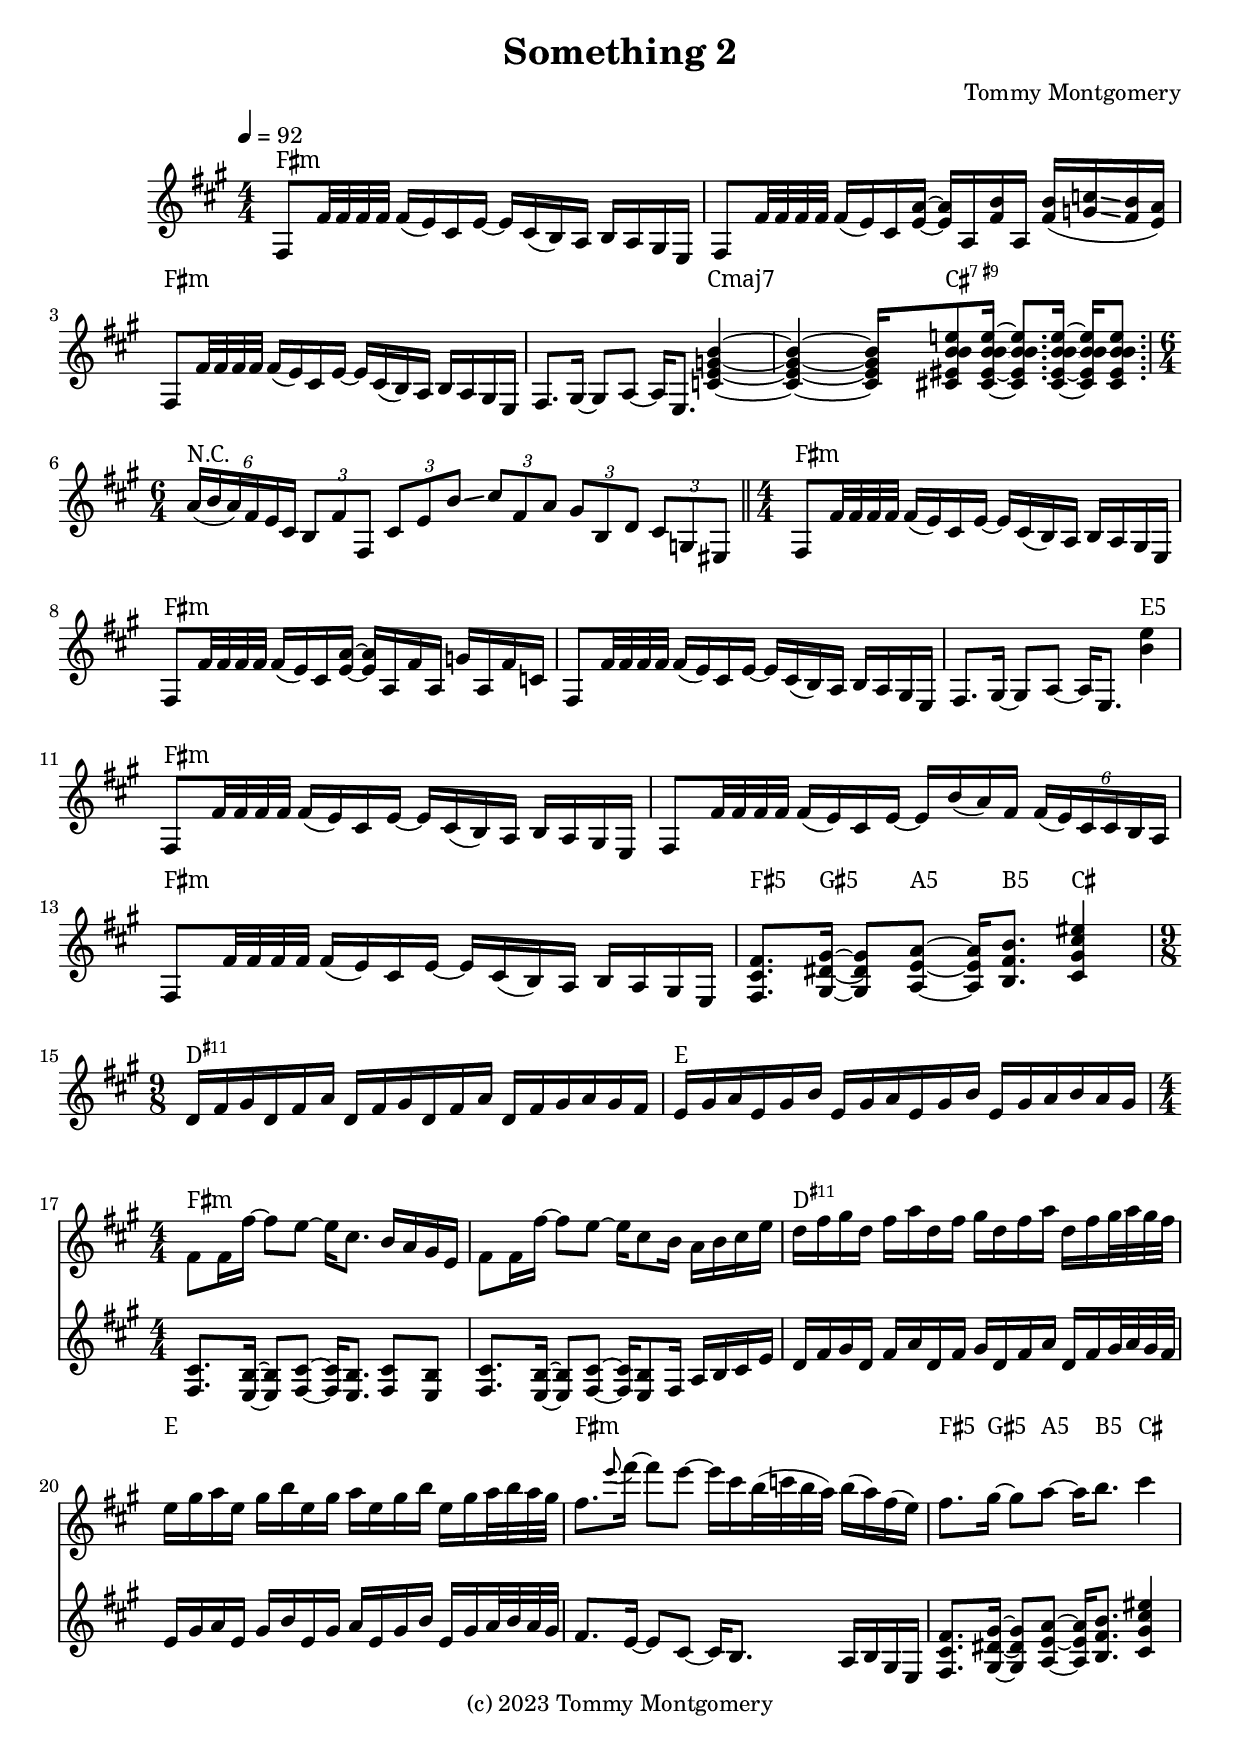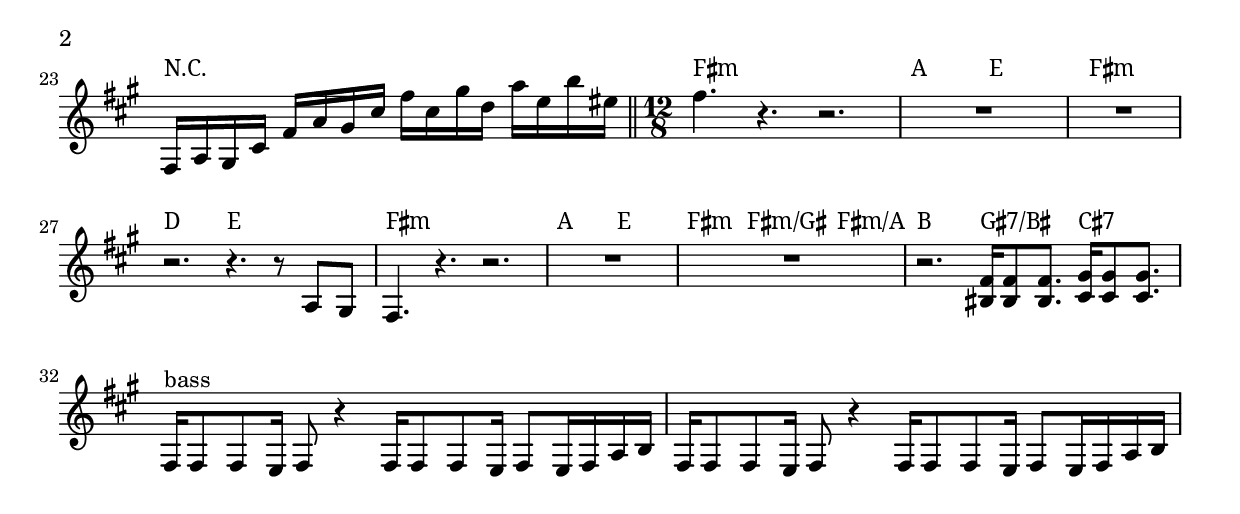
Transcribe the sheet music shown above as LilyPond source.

\version "2.24.0"
\language "english"

\header {
  title = "Something 2"
  composer = "Tommy Montgomery"
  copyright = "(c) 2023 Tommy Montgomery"
}

global = {
  \key fs \minor
  \set Staff.printKeyCancellation = ##f
  \numericTimeSignature
  % \compressFullBarRests
  \omit Voice.StringNumber
  \override TupletBracket.bracket-visibility = #'if-no-beam
  \override MultiMeasureRest.expand-limit = #3
  \override Score.ChordName.font-name = #"Noto Serif"
  \override Score.ChordName.font-size = #0
  \override Score.LyricText.font-name = #"Noto Serif"
  \override Score.LyricText.font-size = #0
  \tempo 4 = 92
}

mainRiffBarOne = \relative c {
  fs8 fs'32 fs fs fs fs16( e) cs e ~ e cs( b) a b a gs e |
}

guitarOne = \relative c {
  \global
  \time 4/4

  \mainRiffBarOne
  fs8 fs'32 fs fs fs fs16( e) cs <e a> ~ q a, <fs' b> a, <fs' b>(\glissando <g c>\glissando <fs b> <e a>) |
  \mainRiffBarOne
  fs,8. gs16 ~ gs8 a ~ a16 e8. <c' e g b>4 ~ | q4 ~ q16 <cs es b' b e!>8 q16 ~ q8. q16 ~ q q8. |

  \time 1,1,1,1,1,1 6/4


  \tuplet 6/4 { a'16( b a) fs e cs } \tuplet 3/2 4 { b8 fs' fs, cs' e b'\glissando cs fs, a gs b, d cs g es } |

  \time 4/4

  \bar "||"

  \mainRiffBarOne
  fs8 fs'32 fs fs fs fs16( e) cs <e a> ~ q a, fs' a, g' a, fs' c |
  \mainRiffBarOne
  fs,8. gs16 ~ gs8 a ~ a16 e8. <b'' e>4  |

  \mainRiffBarOne
  fs,8 fs'32 fs fs fs fs16( e) cs e ~ e b'( a) fs \tuplet 6/4 { fs( e) cs cs b a } |
  \mainRiffBarOne
  <fs cs' fs>8. <gs ds' gs>16 ~ q8 <a e' a> ~ q16 <b fs' b>8. <cs gs' cs es>4 |

  \time 9/8
  \repeat unfold 2 { d16 fs gs d fs a } d, fs gs a gs fs |
  \repeat unfold 2 { e gs a e gs b } e, gs a b a gs |

  \time 4/4
  fs8 fs16 fs' ~ fs8 e ~ e16 cs8. b16 a gs e |
  fs8 fs16 fs' ~ fs8 e ~ e16 cs8 b16 a b cs e |

  \repeat unfold 2 { d16 fs gs d fs a } d, fs gs32 a gs fs |
  \repeat unfold 2 { e16 gs a e gs b } e, gs a32 b a gs |

  fs8. \grace e'8( fs16) ~ fs8 e ~ e16 cs16 b32( c b a) b16( a) fs( e) |
  fs8. gs16 ~ gs8 a8 ~ a16 b8. cs4 |

  fs,,,16 a gs cs fs a gs cs fs cs gs' d a' e b' es, |

  \time 12/8

  \bar "||"

  fs4. r4. r2. | R1*12/8*2 | r2. r4. r8 a,,8 gs |
  fs4. r4. r2. | R1*12/8*2 | r2. <bs fs'>16 q8 q8. <cs gs'>16 q8 q8. |


  fs,16^"bass" fs8 fs e16 fs8 r4 fs16 fs8 fs e16 fs8 e16 fs a b |
  fs16 fs8 fs e16 fs8 r4 fs16 fs8 fs e16 fs8 e16 fs a b |

  %{
  \repeat unfold 2 {
    fs,16 fs fs cs' cs cs e e e fs fs fs g fs e g |
    fs fs fs e e e cs cs cs  fs, fs fs
  }
  \alternative {
    { e fs g fs | }
    { e fs g b  | }
  }

  \repeat unfold 2 {
    cs cs cs g' g g b b b cs cs cs d cs b d |
    cs cs cs b b b g g g cs, cs cs
  }
  \alternative {
    { b cs d b | }
    { \tuplet 6/4 { d cs b b g e } | }
  }
  %}



}

guitarTwo = \relative c {
  \global

  R1*5 |
  R1*6/4 |

  R1*8 |
  R1*9/8*2 |

  <fs cs'>8. <e b'>16 ~ q8 <fs cs'> ~ q16 <e b'>8. <fs cs'>8 <e b'> |
  <fs cs'>8. <e b'>16 ~ q8 <fs cs'> ~ q16 <e b'>8 fs16 a b cs e |

  \repeat unfold 2 { d16 fs gs d fs a } d, fs gs32 a gs fs |
  \repeat unfold 2 { e16 gs a e gs b } e, gs a32 b a gs |
  fs8. e16 ~ e8 cs ~ cs16 b8. a16 b gs e |
  <fs cs' fs>8. <gs ds' gs>16 ~ q8 <a e' a> ~ q16 <b fs' b>8. <cs gs' cs es>4 |

  R1 |





  % fs''8. fs16 fs( g32 fs) e16 fs ~ fs8. fs16 fs( g32 fs) e16 fs ~ |
%   fs8.
}

vocalMelody = \relative c'' {
}

allTheLyrics = \lyricmode {
}

guitarOneStaff = \new Staff \with { midiInstrument = "distorted guitar" midiMaximumVolume = #0.6 }{ \global \guitarOne }
guitarTwoStaff = \new Staff \with { midiInstrument = "distorted guitar" midiMaximumVolume = #0.6 }{ \global \guitarTwo }


vox = \new Staff \with { midiInstrument = "voice oohs" midiMinimumVolume = #0.7 } {
  <<
    \new Voice = "vocalMelody" { \clef treble \global \vocalMelody }
  >>
}

demLyrics = \new Lyrics \lyricsto "vocalMelody" {
  <<
    \new Lyrics {
      \set associatedVoice = "vocalMelody"
      \allTheLyrics
    }
  >>
}


chordExceptionMusic = {
  <c e g b d'>1-\markup { "maj9" }
  <c e g b fs'>1-\markup { "maj7" \sharp "11" }
  <c ef f g bf>1-\markup { "m7sus4" }
  <c ef gf bff>1-\markup { "°7" }
  <c ef gf bf>1-\markup { \super { "ø7" } }
  <c e g d'>1-\markup { "add9" }
  <c ef g d'>1-\markup { "m(add9)" }
  <c e fs as>1-\markup { \super { \sharp "11" \sharp "13" } }
  <c g>1-\markup { "5" }
  <c e g bf>1-\markup { "7" }
  <c e g b>1-\markup { "maj7" }
  <c ef g bf>1-\markup { "m7" }
  <c f g>1-\markup { "sus4" }
  <c d g>1-\markup { "sus2" }
  <c e g bf df'>1-\markup { "7" \super { \flat "9" } }
  <c e g f'>1-\markup { "add11" }
}

chordExceptions = #(append
  (sequential-music-to-chord-exceptions chordExceptionMusic #t)
  ignatzekExceptions
)

chordValues = \chordmode {
  \global
  % \powerChords
  \set chordNameExceptions = #chordExceptions
  \set majorSevenSymbol = \markup "maj7"

  fs1:m | q | q | q2. c4:maj7 | q4 q16 cs8.:1.3.5.7.9+ q2 | R1*6/4 |

  fs1:m | q | q | q2. e4:1.5 |
  fs1:m | q | q | fs8.:5 gs:5 a:5 b:5 cs4 |

  d1:1.3.5.11+ q8 | e1 q8 | fs1:m | q |
  d1:1.3.5.11+ | e1 | fs1:m | fs8.:5 gs:5 a:5 b:5 cs4 |
  R1 |

  fs1.:m | a2. e | fs1.:m | d2. e |
  fs1.:m | a2. e | fs2.:m fs4.:m/gs fs:m/a | b2. gs4.:7/bs cs:7 |
}

chordNames = \new ChordNames {
  \set chordChanges = ##t
  \set chordNameExceptions = #chordExceptions
  \chordValues
}

\score {
  <<
    \chordNames
    % \vox
    % \demLyrics
    \guitarOneStaff
    \guitarTwoStaff
  >>
  \layout {
    \context {
      \Staff \RemoveEmptyStaves
      \override Glissando.minimum-length = #4
      \override Glissando.springs-and-rods = #ly:spanner::set-spacing-rods
      \override Glissando.thickness = #2
      \override VerticalAxisGroup.remove-first = ##t
    }
  }
}


\score {
  \unfoldRepeats {
    <<
      %\transpose c c, \vox
      \transpose c c, \guitarOneStaff
      \transpose c c, \guitarTwoStaff
    >>
  }
  \midi {}
}

